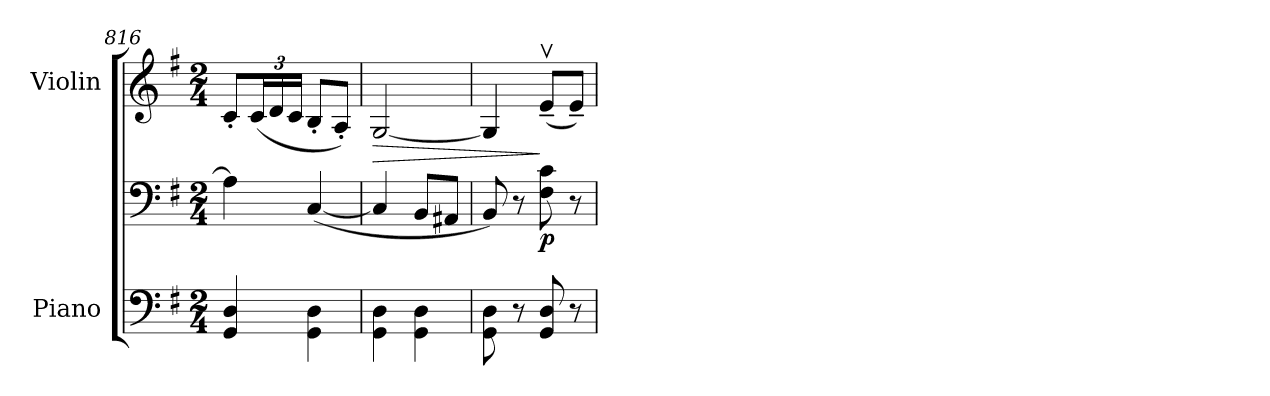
**kern	**kern	**dynam	**kern	**dynam
*part2	*part2	*part2	*part1	*part1
*staff3	*staff2	*staff2/3	*staff1	*staff1
*I"Piano	*	*	*I"Violin	*
*I'Pno.	*	*	*I'Vln.	*
*clefF4	*clefF4	*	*clefG2	*
*k[f#]	*k[f#]	*	*k[f#]	*
*M2/4	*M2/4	*	*M2/4	*
=816	=816	=816	=816	=816
4GG/ 4D/	4A\]	.	8c'/L	.
*	*	*	*Xbrackettup	*
.	.	.	(24c/L	.
.	.	.	24d/	.
.	.	.	24c/JJ	.
4GG\ 4D\	([4C/	.	8B'/L	.
.	.	.	8A'/J)	.
=817	=817	=817	=817	=817
!	!	!	!	!LO:HP:b
4GG\ 4D\	4C/]	.	[2G/	>
4GG\ 4D\	8BB/L	.	.	.
.	8AA#X/J	.	.	.
=818	=818	=818	=818	=818
8GG\ 8D\	8BB/)	.	4G/]	.
8r	8r	.	.	.
!	!	!LO:DY:b	!	!
8GG/ 8D/	8F#\ 8c\	p	(8ev~/L	]
8r	8r	.	8e~/J)	.
=	=	=	=	=
*-	*-	*-	*-	*-
